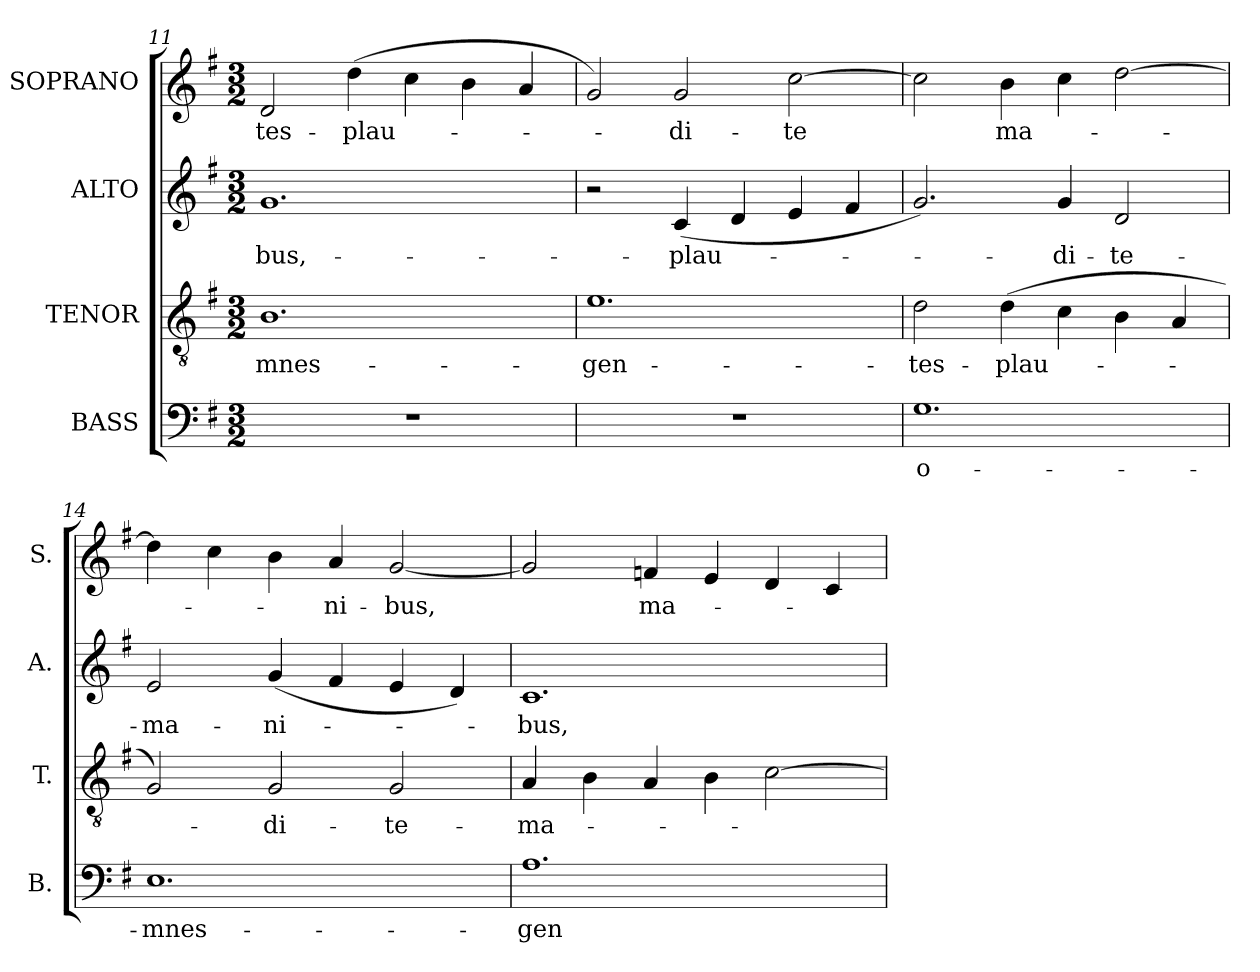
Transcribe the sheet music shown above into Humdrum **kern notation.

**kern	**text	**kern	**text	**kern	**text	**kern	**text
*part4	*part4	*part3	*part3	*part2	*part2	*part1	*part1
*staff4	*staff4	*staff3	*staff3	*staff2	*staff2	*staff1	*staff1
*I"BASS	*	*I"TENOR	*	*I"ALTO	*	*I"SOPRANO	*
*I'B.	*	*I'T.	*	*I'A.	*	*I'S.	*
*clefF4	*	*clefGv2	*	*clefG2	*	*clefG2	*
*	*	*ITrd7c12	*	*	*	*	*
*k[f#]	*	*k[f#]	*	*k[f#]	*	*k[f#]	*
*G:	*	*G:	*	*G:	*	*G:	*
*M3/2	*	*M3/2	*	*M3/2	*	*M3/2	*
=11	=11	=11	=11	=11	=11	=11	=11
!LO:N:vis=1	!	!	!	!	!	!	!
!	!	!	!LO:LY:b:color=#000000	!	!	!	!
!	!	!	!	!	!LO:LY:b:color=#000000	!	!
!	!	!	!	!	!	!	!LO:LY:b:color=#000000
1.r	.	1.BBi	-mnes-	1.gi	-bus,-	2di/	-tes-
!	!	!	!	!	!	!	!LO:LY:b:color=#000000
.	.	.	.	.	.	(4ddi\	-plau-
.	.	.	.	.	.	4cci\	.
.	.	.	.	.	.	4bi\	.
.	.	.	.	.	.	4ai/	.
=12	=12	=12	=12	=12	=12	=12	=12
!LO:N:vis=1	!	!	!	!	!	!	!
!	!	!	!LO:LY:b:color=#000000	!	!	!	!
1.r	.	1.Ei	-gen-	2r	.	2gi/)	.
!	!	!	!	!	!LO:LY:b:color=#000000	!	!
!	!	!	!	!	!	!	!LO:LY:b:color=#000000
.	.	.	.	(4ci/	-plau-	2gi/	-di-
.	.	.	.	4di/	.	.	.
!	!	!	!	!	!	!	!LO:LY:b:color=#000000
.	.	.	.	4ei/	.	[2cci\	-te
.	.	.	.	4f#i/	.	.	.
=13	=13	=13	=13	=13	=13	=13	=13
!	!LO:LY:b:color=#000000	!	!	!	!	!	!
!	!	!	!LO:LY:b:color=#000000	!	!	!	!
1.Gi	-o-	2Di\	-tes-	2.gi/)	.	2cci\]	.
!	!	!	!LO:LY:b:color=#000000	!	!	!	!
!	!	!	!	!	!	!	!LO:LY:b:color=#000000
.	.	(4Di\	-plau-	.	.	4bi\	ma-
!	!	!	!	!	!LO:LY:b:color=#000000	!	!
.	.	4Ci\	.	4gi/	-di-	4cci\	.
!	!	!	!	!	!LO:LY:b:color=#000000	!	!
.	.	4BBi\	.	2di/	-te-	[2ddi\	.
.	.	4AAi/	.	.	.	.	.
=14	=14	=14	=14	=14	=14	=14	=14
!	!LO:LY:b:color=#000000	!	!	!	!	!	!
!	!	!	!	!	!LO:LY:b:color=#000000	!	!
1.Ei	-mnes-	2GGi/)	.	2ei/	-ma-	4ddi\]	.
.	.	.	.	.	.	4cci\	.
!	!	!	!LO:LY:b:color=#000000	!	!	!	!
!	!	!	!	!	!LO:LY:b:color=#000000	!	!
.	.	2GGi/	-di-	(4gi/	-ni-	4bi\	.
!	!	!	!	!	!	!	!LO:LY:b:color=#000000
.	.	.	.	4f#i/	.	4ai/	-ni-
!	!	!	!LO:LY:b:color=#000000	!	!	!	!
!	!	!	!	!	!	!	!LO:LY:b:color=#000000
.	.	2GGi/	-te-	4ei/	.	[2gi/	-bus,
.	.	.	.	4di/)	.	.	.
=15	=15	=15	=15	=15	=15	=15	=15
!	!LO:LY:b:color=#000000	!	!	!	!	!	!
!	!	!	!LO:LY:b:color=#000000	!	!	!	!
!	!	!	!	!	!LO:LY:b:color=#000000	!	!
1.Ai	-gen-	4AAi/	-ma-	1.ci	-bus,	2gi/]	.
.	.	4BBi\	.	.	.	.	.
!	!	!	!	!	!	!	!LO:LY:b:color=#000000
.	.	4AAi/	.	.	.	4fni/	ma-
.	.	4BBi\	.	.	.	4ei/	.
.	.	[2Ci\	.	.	.	4di/	.
.	.	.	.	.	.	4ci/	.
=	=	=	=	=	=	=	=
*-	*-	*-	*-	*-	*-	*-	*-
